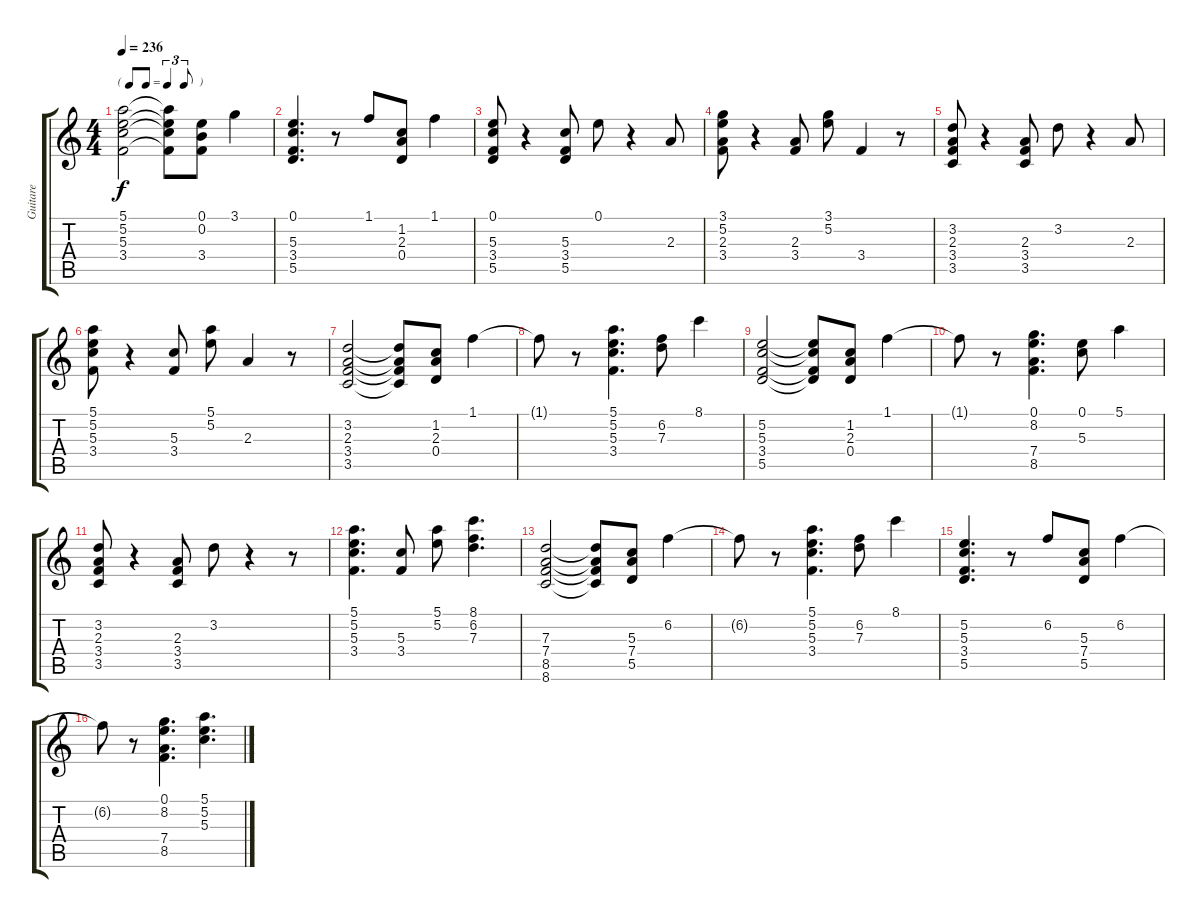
\track ("Guitare" "Guitare") {instrument electricguitarjazz}
\staff {score tabs}
\tuning (E4 B3 G3 D3 A2 E2) {hide}
\ts (4 4)
\tf triplet8th
\tempo 236
\clef g2
\ks c
(5.1 5.2 5.3 3.4).2{dy f} (5.1{t} 5.2{t} 5.3{t} 3.4{t}).8 (0.1 0.2 3.4).8 3.1.4 |
(0.1 5.3 3.4 5.5).4{d} r.8 1.1.8 (1.2 2.3 0.4).8 1.1.4 |
(0.1 5.3 3.4 5.5).8 r.4 (5.3 3.4 5.5).8 0.1.8 r.4 2.3.8 |
(3.1 5.2 2.3 3.4).8 r.4 (2.3 3.4).8 (3.1 5.2).8 3.4.4 r.8 |
(3.2 2.3 3.4 3.5).8 r.4 (2.3 3.4 3.5).8 3.2.8 r.4 2.3.8 |
(5.1 5.2 5.3 3.4).8 r.4 (5.3 3.4).8 (5.1 5.2).8 2.3.4 r.8 |
(3.2 2.3 3.4 3.5).2 (3.2{t} 2.3{t} 3.4{t} 3.5{t}).8 (1.2 2.3 0.4).8 1.1.4 |
1.1{t}.8 r.8 (5.1 5.2 5.3 3.4).4{d} (6.2 7.3).8 8.1.4 |
(5.2 5.3 3.4 5.5).2 (5.2{t} 5.3{t} 3.4{t} 5.5{t}).8 (1.2 2.3 0.4).8 1.1.4 |
1.1{t}.8 r.8 (0.1 8.2 7.4 8.5).4{d} (0.1 5.3).8 5.1.4 |
(3.2 2.3 3.4 3.5).8 r.4 (2.3 3.4 3.5).8 3.2.8 r.4 r.8 |
(5.1 5.2 5.3 3.4).4{d} (5.3 3.4).8 (5.1 5.2).8 (8.1 6.2 7.3).4{d} |
(7.3 7.4 8.5 8.6).2 (7.3{t} 7.4{t} 8.5{t} 8.6{t}).8 (5.3 7.4 5.5).8 6.2.4 |
6.2{t}.8 r.8 (5.1 5.2 5.3 3.4).4{d} (6.2 7.3).8 8.1.4 |
(5.2 5.3 3.4 5.5).4{d} r.8 6.2.8 (5.3 7.4 5.5).8 6.2.4 |
6.2{t}.8 r.8 (0.1 8.2 7.4 8.5).4{d} (5.1 5.2 5.3).4{d}
